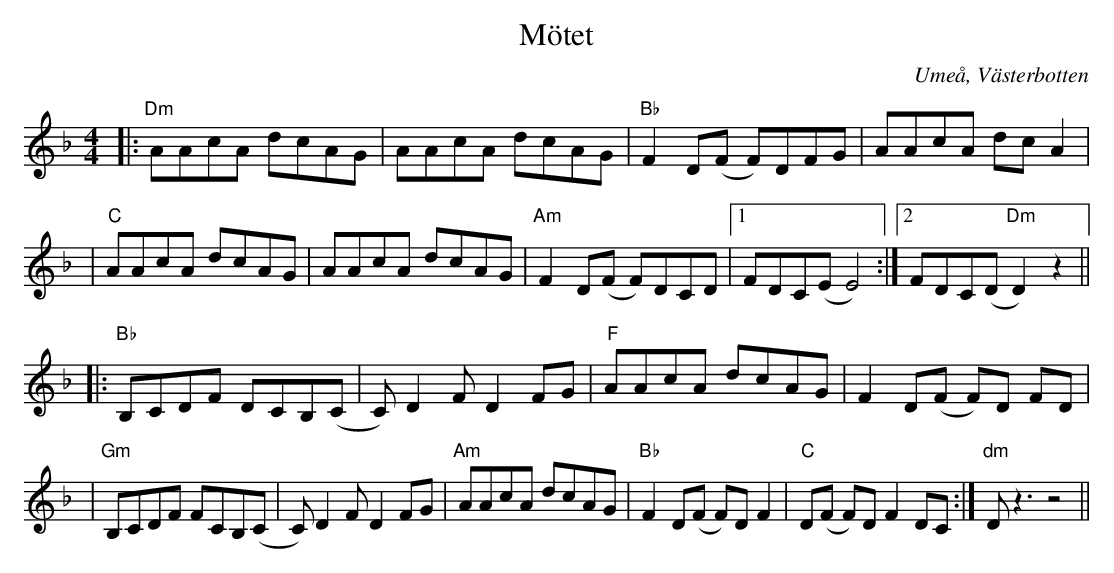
X:1
T:Mötet
O:Umeå, Västerbotten
M:4/4
L:1/8
K:Dm
|: "Dm" AAcA dcAG | AAcA dcAG | "Bb" F2D(F F)DFG | AAcA dcA2 |
|"C" AAcA dcAG | AAcA dcAG |"Am" F2D(F F)DCD |1 FDC(E E4) :|2 FDC(D "Dm"D2)z2 ||
|:"Bb"B,CDF DCB,(C | C)D2F D2FG |"F" AAcA dcAG | F2 D(F F)D FD |
|"Gm" B,CDF FCB,(C | C)D2F D2FG |"Am" AAcA dcAG | "Bb" F2D(F F)DF2 |"C"D(F F)D F2 DC:|"dm"Dz3 z4 ||
